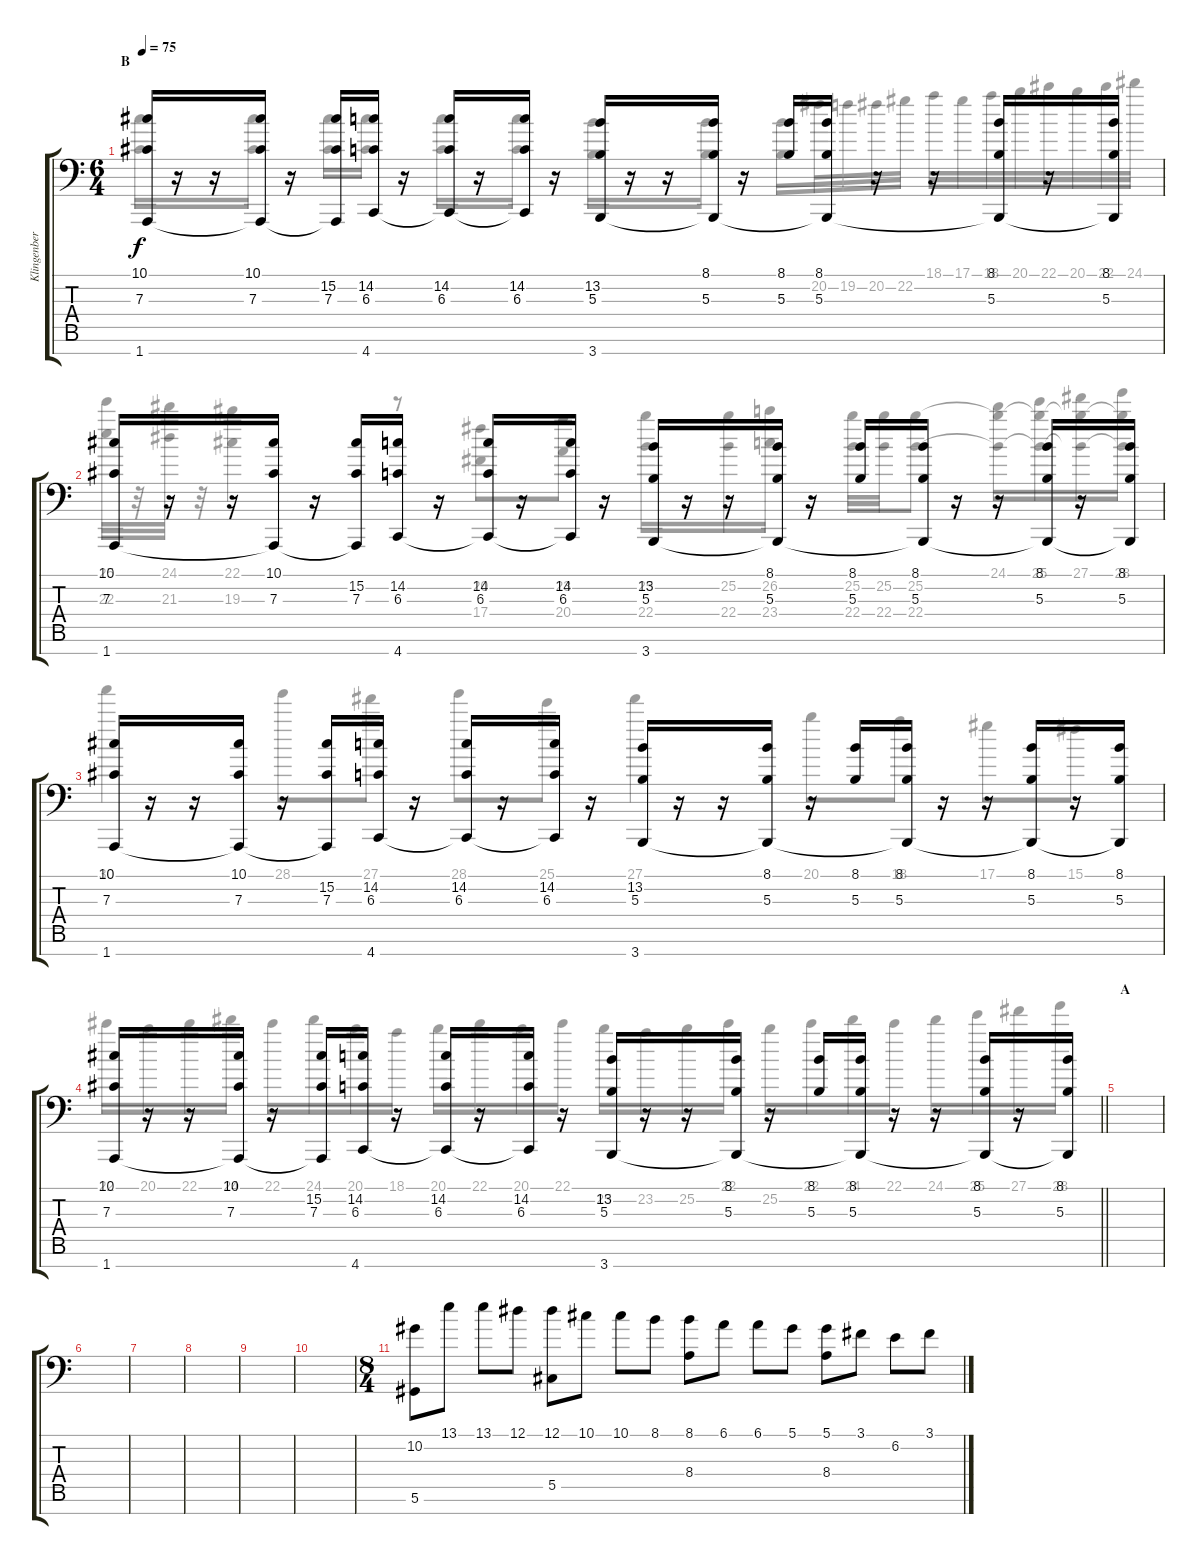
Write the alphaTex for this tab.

\track ("Klingenberg (Keyboard)" "Klingenber") {instrument stringensemble1}
\staff {score tabs}
\tuning (Eb4 Bb3 Gb3 Db3 Ab2 Eb2 Ab1) {hide}
\voice
\ts (6 4)
\section ("" "B")
\tempo 75
\clef f4
\ks c
(10.1 7.3 1.7).16{dy f instrument stringensemble1} r.16 r.16 (10.1 7.3 1.7{t}).16 r.16 (15.2 7.3 1.7{t}).16 (14.2 6.3 4.7).16 r.16 (14.2 6.3 4.7{t}).16 r.16 (14.2 6.3 4.7{t}).16 r.16 (13.2 5.3 3.7).16 r.16 r.16 (8.1 5.3 3.7{t}).16 r.16 (8.1 5.3).16 (8.1 5.3 3.7{t}).16 r.16 r.16 (8.1 5.3 3.7{t}).16 r.16 (8.1 5.3 3.7{t}).16 |
(10.1 7.3 1.7).16 r.16 r.16 (10.1 7.3 1.7{t}).16 r.16 (15.2 7.3 1.7{t}).16 (14.2 6.3 4.7).16 r.16 (14.2 6.3 4.7{t}).16 r.16 (14.2 6.3 4.7{t}).16 r.16 (13.2 5.3 3.7).16 r.16 r.16 (8.1 5.3 3.7{t}).16 r.16 (8.1 5.3).16 (8.1 5.3 3.7{t}).16 r.16 r.16 (8.1 5.3 3.7{t}).16 r.16 (8.1 5.3 3.7{t}).16 |
(10.1 7.3 1.7).16 r.16 r.16 (10.1 7.3 1.7{t}).16 r.16 (15.2 7.3 1.7{t}).16 (14.2 6.3 4.7).16 r.16 (14.2 6.3 4.7{t}).16 r.16 (14.2 6.3 4.7{t}).16 r.16 (13.2 5.3 3.7).16 r.16 r.16 (8.1 5.3 3.7{t}).16 r.16 (8.1 5.3).16 (8.1 5.3 3.7{t}).16 r.16 r.16 (8.1 5.3 3.7{t}).16 r.16 (8.1 5.3 3.7{t}).16 |
\barLineRight lightlight
(10.1 7.3 1.7).16 r.16 r.16 (10.1 7.3 1.7{t}).16 r.16 (15.2 7.3 1.7{t}).16 (14.2 6.3 4.7).16 r.16 (14.2 6.3 4.7{t}).16 r.16 (14.2 6.3 4.7{t}).16 r.16 (13.2 5.3 3.7).16 r.16 r.16 (8.1 5.3 3.7{t}).16 r.16 (8.1 5.3).16 (8.1 5.3 3.7{t}).16 r.16 r.16 (8.1 5.3 3.7{t}).16 r.16 (8.1 5.3 3.7{t}).16 |
\section ("" "A")
|
|
|
|
|
|
\ts (8 4)
(10.2 5.6).8{volume 0 instrument marimba} 13.1.8 13.1.8 12.1.8 (12.1 5.5).8 10.1.8 10.1.8 8.1.8 (8.1 8.4).8 6.1.8 6.1.8 5.1.8 (5.1 8.4).8 3.1.8 6.2.8 3.1.8
\voice
\clef f4
\ottava regular
\simile none
\ks c
(10.1 7.3).16{dy f} r.16 r.16 (10.1 7.3).16 r.16 (15.2 7.3).16 (14.2 6.3).16 r.16 (14.2 6.3).16 r.16 (14.2 6.3).16 r.16 (13.2 5.3).16 r.16 r.16 (8.1 5.3).16 r.16 (8.1 5.3).16 20.2.32 19.2.32 20.2.32 22.2.32 18.1.32 17.1.32 18.1.32 20.1.32 22.1.32 20.1.32 22.1.32 24.1.32 |
(25.1 22.3).32 r.32 (24.1 21.3).32 r.32 (22.1 19.3).4 r.8 (20.2 17.4).8 (23.2 20.4).8 (25.2 22.4).16 r.16 (25.2 22.4).16 (26.2 23.4).16 r.16 (25.2 22.4).32 (25.2 22.4).32 (25.2 22.4).8 (24.1 25.2{t} 22.4{t}).16 (25.1 25.2{t} 22.4{t}).16 (27.1 25.2{t} 22.4{t}).16 (28.1 25.2{t} 22.4{t}).16 |
30.1.4 28.1.8 27.1.8 28.1.8 25.1.8 27.1.4 20.1.8 18.1.8 17.1.8 15.1.8 |
\barLineRight lightlight
22.1.16 20.1.16 22.1.16 24.1.16 22.1.16 24.1.16 20.1.16 18.1.16 20.1.16 22.1.16 20.1.16 22.1.16 25.2.16 23.2.16 25.2.16 22.1.16 25.2.16 22.1.16 24.1.16 22.1.16 24.1.16 25.1.16 27.1.16 28.1.16 |
|
|
|
|
|
|
